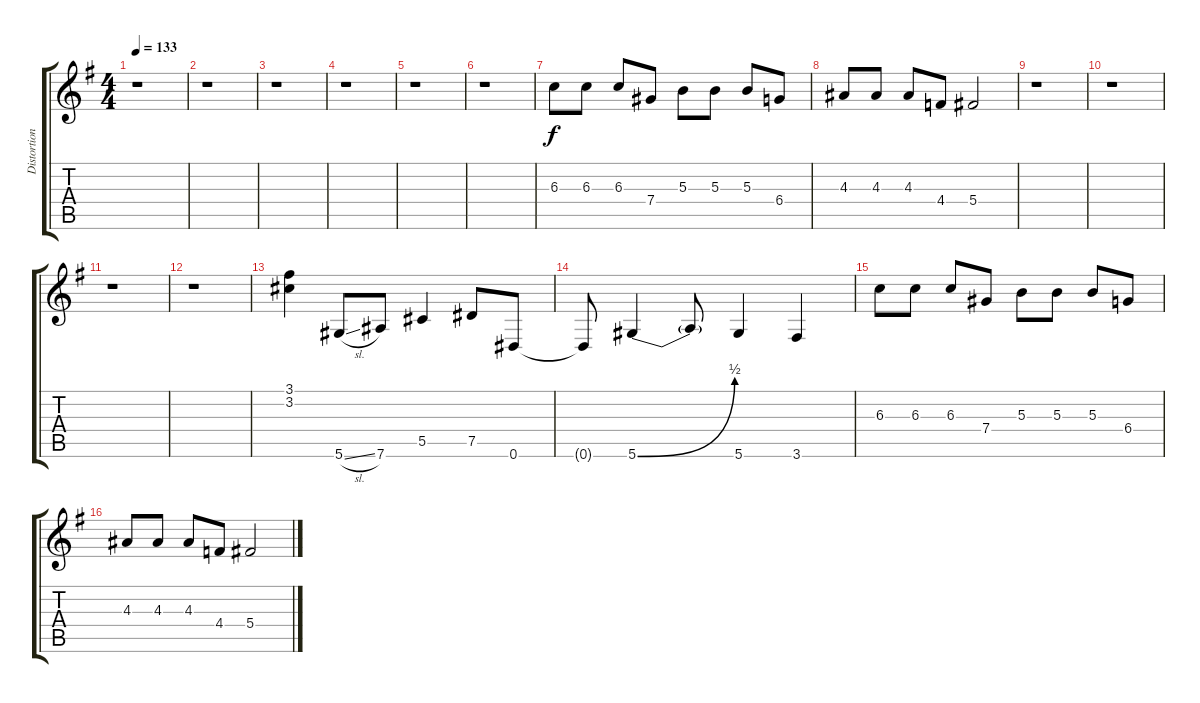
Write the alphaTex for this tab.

\track ("Distortion" "Distortion") {instrument distortionguitar}
\staff {score tabs}
\tuning (Eb4 Bb3 Gb3 Db3 Ab2 Eb2) {hide}
\ts (4 4)
\tempo 133
\clef g2
\ks g
r.1{dy f instrument distortionguitar} |
r.1 |
r.1 |
r.1 |
r.1 |
r.1 |
6.3.8 6.3.8 6.3.8 7.4.8 5.3.8 5.3.8 5.3.8 6.4.8 |
4.3.8 4.3.8 4.3.8 4.4.8 5.4.2 |
r.1 |
r.1 |
r.1 |
r.1 |
(3.1 3.2).4 5.6{sl}.8 7.6.8 5.5.4 7.5.8 0.6.8 |
0.6{t}.8 5.6{be (bend 0 0 60 2)}.4 5.6{t}.8 5.6.4 3.6.4 |
6.3.8 6.3.8 6.3.8 7.4.8 5.3.8 5.3.8 5.3.8 6.4.8 |
4.3.8 4.3.8 4.3.8 4.4.8 5.4.2
